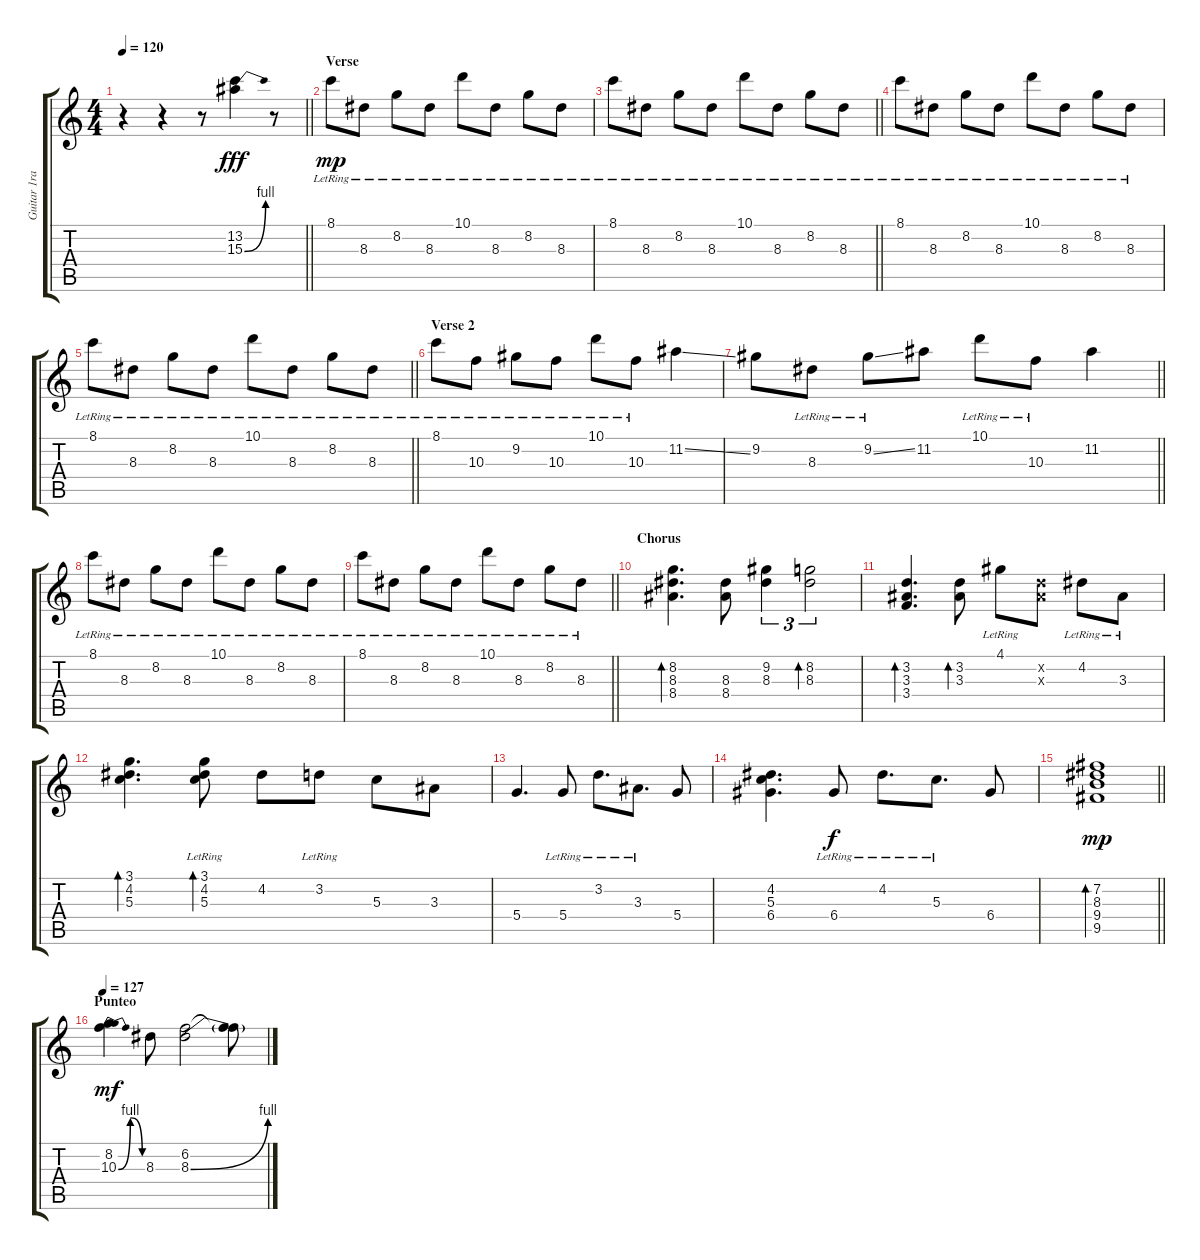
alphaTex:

\track ("Guitar 1ra" "Guitar 1ra") {instrument electricguitarclean}
\staff {score tabs}
\tuning (E4 B3 G3 D3 A2 E2) {hide}
\ts (4 4)
\tempo 120
\clef g2
\barLineRight lightlight
\ks c
r.4{dy mp} r.4 r.8 (13.2 15.3{be (bend 0 0 60 4)}).4{dy fff} r.8 |
\section ("" "Verse")
8.1{lr}.8{dy mp instrument electricguitarjazz} 8.3{lr}.8 8.2{lr}.8 8.3{lr}.8 10.1{lr}.8 8.3{lr}.8 8.2{lr}.8 8.3{lr}.8 |
\barLineRight lightlight
8.1{lr}.8 8.3{lr}.8 8.2{lr}.8 8.3{lr}.8 10.1{lr}.8 8.3{lr}.8 8.2{lr}.8 8.3{lr}.8 |
8.1{lr}.8 8.3{lr}.8 8.2{lr}.8 8.3{lr}.8 10.1{lr}.8 8.3{lr}.8 8.2{lr}.8 8.3{lr}.8 |
\barLineRight lightlight
8.1{lr}.8 8.3{lr}.8 8.2{lr}.8 8.3{lr}.8 10.1{lr}.8 8.3{lr}.8 8.2{lr}.8 8.3{lr}.8 |
\section ("" "Verse 2")
8.1{lr}.8 10.3{lr}.8 9.2{lr}.8 10.3{lr}.8 10.1{lr}.8 10.3{lr}.8 11.2{ss}.4 |
\barLineRight lightlight
9.2.8 8.3{lr}.8 9.2{ss lr}.8 11.2.8 10.1{lr}.8 10.3{lr}.8 11.2.4 |
8.1{lr}.8 8.3{lr}.8 8.2{lr}.8 8.3{lr}.8 10.1{lr}.8 8.3{lr}.8 8.2{lr}.8 8.3{lr}.8 |
\barLineRight lightlight
8.1{lr}.8 8.3{lr}.8 8.2{lr}.8 8.3{lr}.8 10.1{lr}.8 8.3{lr}.8 8.2{lr}.8 8.3{lr}.8 |
\section ("" "Chorus")
(8.2 8.3 8.4).4{d bd 120} (8.3 8.4).8 (9.2 8.3).4{tu (3 2)} (8.2 8.3).2{tu (3 2) bd 480} |
(3.2 3.3 3.4).4{d bd 240} (3.2 3.3).8{bd 480} 4.1{lr}.8 (3.2{x} 3.3{x}).8 4.2{lr}.8 3.3{lr}.8 |
(3.1 4.2 5.3).4{d bd 240} (3.1{lr} 4.2 5.3).8{bd 240} 4.2.8 3.2{lr}.8 5.3.8 3.3.8 |
5.4.4{d} 5.4{lr}.8 3.2{lr}.8{d} 3.3{lr}.8{d} 5.4.8 |
(4.2 5.3 6.4).4{d} 6.4{lr}.8{dy f} 4.2{lr}.8{d} 5.3{lr}.8{d} 6.4.8 |
\barLineRight lightlight
(7.2 8.3 9.4 9.5).1{bd 240 dy mp} |
\section ("" "Punteo")
\tempo 127
(8.2 10.3{be (bendrelease 0 0 15 4 15 4 60 0)}).4{dy mf instrument distortionguitar} 8.3.8 (6.2 8.3{be (bend 0 0 60 4)}).2 (6.2{t} 8.3{t}).8
